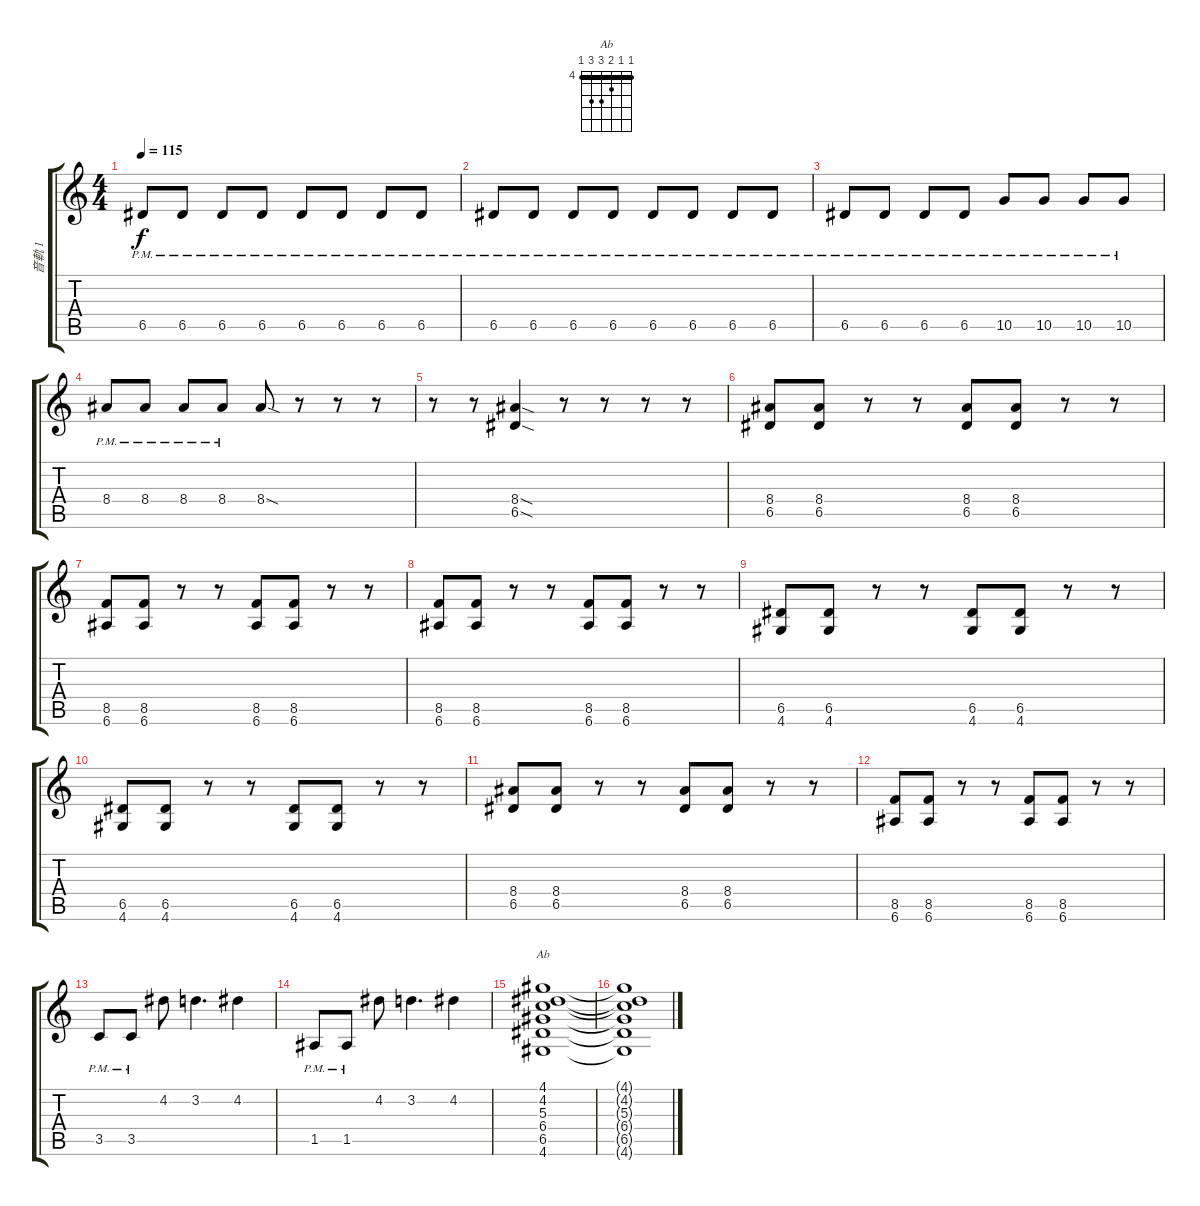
\track ("音軌 1" "音軌 1") {instrument electricguitarclean}
\staff {score tabs}
\tuning (E4 B3 G3 D3 A2 E2) {hide}
\chord ("Ab" 4 4 5 6 6 4) {firstfret 4 barre 4}
\ts (4 4)
\tempo 115
\clef g2
\ks c
6.5{pm}.8{dy f} 6.5{pm}.8 6.5{pm}.8 6.5{pm}.8 6.5{pm}.8 6.5{pm}.8 6.5{pm}.8 6.5{pm}.8 |
6.5{pm}.8 6.5{pm}.8 6.5{pm}.8 6.5{pm}.8 6.5{pm}.8 6.5{pm}.8 6.5{pm}.8 6.5{pm}.8 |
6.5{pm}.8 6.5{pm}.8 6.5{pm}.8 6.5{pm}.8 10.5{pm}.8 10.5{pm}.8 10.5{pm}.8 10.5{pm}.8 |
8.4{pm}.8 8.4{pm}.8 8.4{pm}.8 8.4{pm}.8 8.4{sod}.8 r.8 r.8 r.8 |
r.8 r.8 (8.4{sod} 6.5{sod}).4 r.8 r.8 r.8 r.8 |
(8.4 6.5).8 (8.4 6.5).8 r.8 r.8 (8.4 6.5).8 (8.4 6.5).8 r.8 r.8 |
(8.5 6.6).8 (8.5 6.6).8 r.8 r.8 (8.5 6.6).8 (8.5 6.6).8 r.8 r.8 |
(8.5 6.6).8 (8.5 6.6).8 r.8 r.8 (8.5 6.6).8 (8.5 6.6).8 r.8 r.8 |
(6.5 4.6).8 (6.5 4.6).8 r.8 r.8 (6.5 4.6).8 (6.5 4.6).8 r.8 r.8 |
(6.5 4.6).8 (6.5 4.6).8 r.8 r.8 (6.5 4.6).8 (6.5 4.6).8 r.8 r.8 |
(8.4 6.5).8 (8.4 6.5).8 r.8 r.8 (8.4 6.5).8 (8.4 6.5).8 r.8 r.8 |
(8.5 6.6).8 (8.5 6.6).8 r.8 r.8 (8.5 6.6).8 (8.5 6.6).8 r.8 r.8 |
3.5{pm}.8 3.5{pm}.8 4.2.8 3.2.4{d} 4.2.4 |
1.5{pm}.8 1.5{pm}.8 4.2.8 3.2.4{d} 4.2.4 |
(4.1 4.2 5.3 6.4 6.5 4.6).1{ch "Ab"} |
(4.1{t} 4.2{t} 5.3{t} 6.4{t} 6.5{t} 4.6{t}).1
